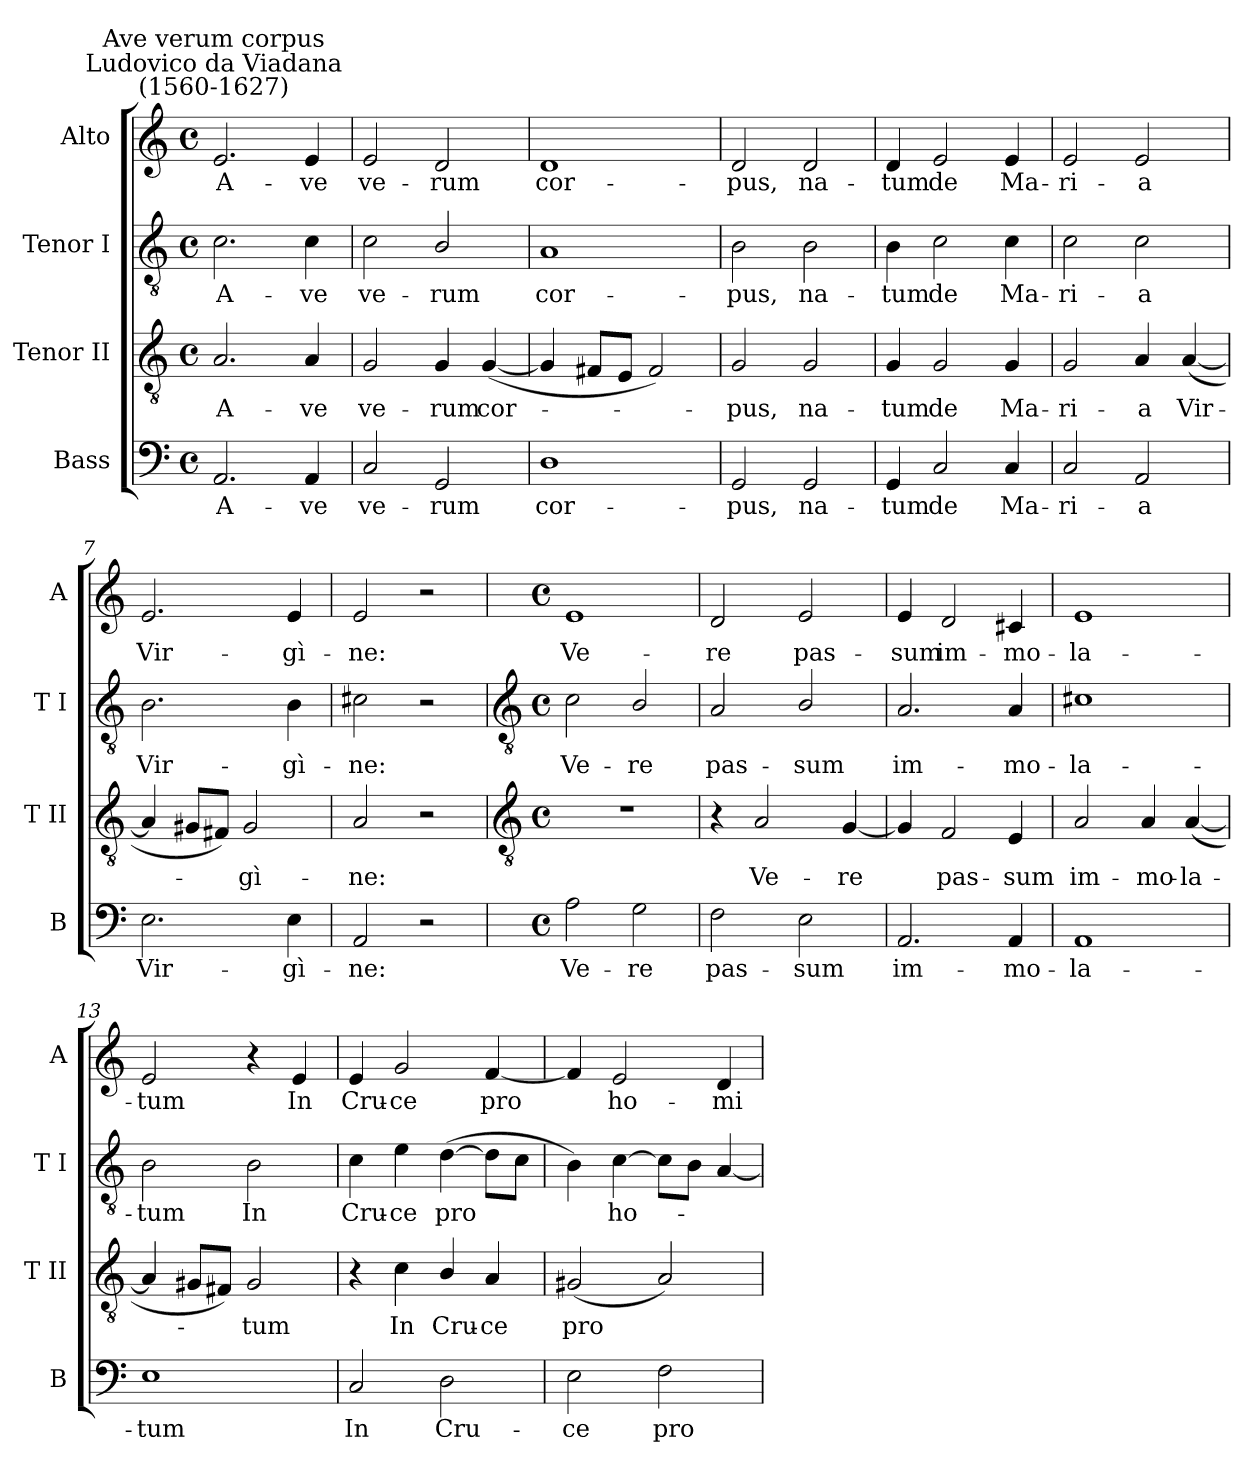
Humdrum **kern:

**kern	**text	**kern	**text	**kern	**text	**kern	**text
*part4	*part4	*part3	*part3	*part2	*part2	*part1	*part1
*staff4	*staff4	*staff3	*staff3	*staff2	*staff2	*staff1	*staff1
*I"Bass	*	*I"Tenor II	*	*I"Tenor I	*	*I"Alto	*
*I'B	*	*I'T II	*	*I'T I	*	*I'A	*
*clefF4	*	*clefGv2	*	*clefGv2	*	*clefG2	*
*k[]	*	*k[]	*	*k[]	*	*k[]	*
*C:	*	*C:	*	*C:	*	*C:	*
*M4/4	*	*M4/4	*	*M4/4	*	*M4/4	*
*met(c)	*	*met(c)	*	*met(c)	*	*met(c)	*
=1	=1	=1	=1	=1	=1	=1	=1
!	!	!	!	!	!	!LO:TX:a:cj:t=Ludovico da Viadana\n(1560-1627)	!
!	!	!	!	!	!	!LO:TX:a:cj:t=Ave verum corpus	!
!	!LO:LY:b	!	!LO:LY:b	!	!LO:LY:b	!	!LO:LY:b
2.AA	A-	2.A	A-	2.c	A-	2.e	A-
!	!LO:LY:b	!	!LO:LY:b	!	!LO:LY:b	!	!LO:LY:b
4AA	-ve	4A	-ve	4c	-ve	4e	-ve
=2	=2	=2	=2	=2	=2	=2	=2
!	!LO:LY:b	!	!LO:LY:b	!	!LO:LY:b	!	!LO:LY:b
2C	ve-	2G	ve-	2c	ve-	2e	ve-
!	!LO:LY:b	!	!LO:LY:b	!	!LO:LY:b	!	!LO:LY:b
2GG	-rum	4G	-rum	2B/	-rum	2d	-rum
!	!	!	!LO:LY:b	!	!	!	!
.	.	(<[4G	cor-	.	.	.	.
=3	=3	=3	=3	=3	=3	=3	=3
!	!LO:LY:b	!	!	!	!LO:LY:b	!	!LO:LY:b
1D	cor-	4G]	.	1A	cor-	1d	cor-
.	.	8F#XL	.	.	.	.	.
.	.	8EJ	.	.	.	.	.
.	.	2F#)	.	.	.	.	.
=4	=4	=4	=4	=4	=4	=4	=4
!	!LO:LY:b	!	!LO:LY:b	!	!LO:LY:b	!	!LO:LY:b
2GG	-pus,	2G	pus,	2B	-pus,	2d	-pus,
!	!LO:LY:b	!	!LO:LY:b	!	!LO:LY:b	!	!LO:LY:b
2GG	na-	2G	na-	2B	na-	2d	na-
=5	=5	=5	=5	=5	=5	=5	=5
!	!LO:LY:b	!	!LO:LY:b	!	!LO:LY:b	!	!LO:LY:b
4GG	-tum	4G	-tum	4B	-tum	4d	-tum
!	!LO:LY:b	!	!LO:LY:b	!	!LO:LY:b	!	!LO:LY:b
2C	de	2G	de	2c	de	2e	de
!	!LO:LY:b	!	!LO:LY:b	!	!LO:LY:b	!	!LO:LY:b
4C	Ma-	4G	Ma-	4c	Ma-	4e	Ma-
=6	=6	=6	=6	=6	=6	=6	=6
!	!LO:LY:b	!	!LO:LY:b	!	!LO:LY:b	!	!LO:LY:b
2C	-ri-	2G	-ri-	2c	-ri-	2e	-ri-
!	!LO:LY:b	!	!LO:LY:b	!	!LO:LY:b	!	!LO:LY:b
2AA	-a	4A	-a	2c	-a	2e	-a
!	!	!	!LO:LY:b	!	!	!	!
.	.	(<[4A	Vir-	.	.	.	.
=7	=7	=7	=7	=7	=7	=7	=7
!	!LO:LY:b	!	!	!	!LO:LY:b	!	!LO:LY:b
2.E	Vir-	4A]	.	2.B	Vir-	2.e	Vir-
.	.	8G#XL	.	.	.	.	.
.	.	8F#XJ)	.	.	.	.	.
!	!	!	!LO:LY:b	!	!	!	!
.	.	2G#	gì-	.	.	.	.
!	!LO:LY:b	!	!	!	!LO:LY:b	!	!LO:LY:b
4E	-gì-	.	.	4B	-gì-	4e	-gì-
=8	=8	=8	=8	=8	=8	=8	=8
!	!LO:LY:b	!	!LO:LY:b	!	!LO:LY:b	!	!LO:LY:b
2AA	-ne:	2A	-ne:	2c#X	-ne:	2e	-ne:
2r	.	2r	.	2r	.	2r	.
!!LO:LB:g=z
=9	=9	=9	=9	=9	=9	=9	=9
*	*	*clefGv2	*	*clefGv2	*	*	*
*M4/4	*	*M4/4	*	*M4/4	*	*M4/4	*
*met(c)	*	*met(c)	*	*met(c)	*	*met(c)	*
!	!LO:LY:b	!	!	!	!LO:LY:b	!	!LO:LY:b
2A	Ve-	1r	.	2c	Ve-	1e	Ve-
!	!LO:LY:b	!	!	!	!LO:LY:b	!	!
2G	-re	.	.	2B/	-re	.	.
=10	=10	=10	=10	=10	=10	=10	=10
!	!LO:LY:b	!	!	!	!LO:LY:b	!	!LO:LY:b
2F	pas-	4r	.	2A	pas-	2d	-re
!	!	!	!LO:LY:b	!	!	!	!
.	.	2A	Ve-	.	.	.	.
!	!LO:LY:b	!	!	!	!LO:LY:b	!	!LO:LY:b
2E	-sum	.	.	2B/	-sum	2e	pas-
!	!	!	!LO:LY:b	!	!	!	!
.	.	[4G	-re	.	.	.	.
=11	=11	=11	=11	=11	=11	=11	=11
!	!LO:LY:b	!	!	!	!LO:LY:b	!	!LO:LY:b
2.AA	im-	4G]	.	2.A	im-	4e	-sum
!	!	!	!LO:LY:b	!	!	!	!LO:LY:b
.	.	2F	pas-	.	.	2d	im-
!	!LO:LY:b	!	!LO:LY:b	!	!LO:LY:b	!	!LO:LY:b
4AA	-mo-	4E	-sum	4A	-mo-	4c#X	-mo-
=12	=12	=12	=12	=12	=12	=12	=12
!	!LO:LY:b	!	!LO:LY:b	!	!LO:LY:b	!	!LO:LY:b
1AA	-la-	2A	im-	1c#X	-la-	1e	-la-
!	!	!	!LO:LY:b	!	!	!	!
.	.	4A	-mo-	.	.	.	.
!	!	!	!LO:LY:b	!	!	!	!
.	.	(<[4A	-la-	.	.	.	.
=13	=13	=13	=13	=13	=13	=13	=13
!	!LO:LY:b	!	!	!	!LO:LY:b	!	!LO:LY:b
1E	-tum	4A]	.	2B	-tum	2e	-tum
.	.	8G#XL	.	.	.	.	.
.	.	8F#XJ)	.	.	.	.	.
!	!	!	!LO:LY:b	!	!LO:LY:b	!	!
.	.	2G#	tum	2B	In	4r	.
!	!	!	!	!	!	!	!LO:LY:b
.	.	.	.	.	.	4e	In
=14	=14	=14	=14	=14	=14	=14	=14
!	!LO:LY:b	!	!	!	!LO:LY:b	!	!LO:LY:b
2C	In	4r	.	4c	Cru-	4e	Cru-
!	!	!	!LO:LY:b	!	!LO:LY:b	!	!LO:LY:b
.	.	4c	In	4e	-ce	2g	-ce
!	!LO:LY:b	!	!LO:LY:b	!	!LO:LY:b	!	!
2D	Cru-	4B/	Cru-	(>[4d	pro	.	.
!	!	!	!LO:LY:b	!	!	!	!LO:LY:b
.	.	4A	-ce	8dL]	.	[4f	pro
.	.	.	.	8cJ	.	.	.
=15	=15	=15	=15	=15	=15	=15	=15
!	!LO:LY:b	!	!LO:LY:b	!	!	!	!
2E	-ce	(<2G#X	pro	4B)	.	4f]	.
!	!	!	!	!	!LO:LY:b	!	!LO:LY:b
.	.	.	.	[4c	ho-	2e	ho-
!	!LO:LY:b	!	!	!	!	!	!
2F	pro	2A)	.	8cL]	.	.	.
.	.	.	.	8BJ	.	.	.
!	!	!	!	!	!	!	!LO:LY:b
.	.	.	.	[4A	.	4d	-mi-
=	=	=	=	=	=	=	=
*-	*-	*-	*-	*-	*-	*-	*-
